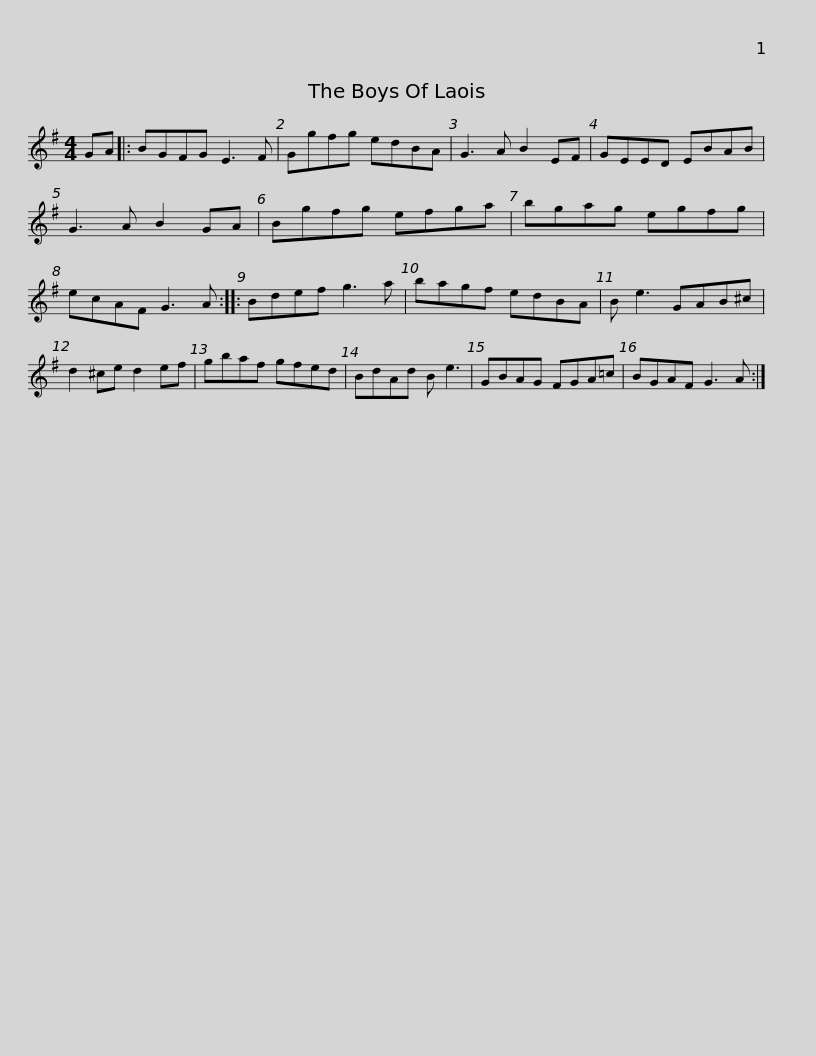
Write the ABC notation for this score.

X:1
L:1/8
M:4/4
I:linebreak $
K:Emin
V:1 treble
V:1
 GA |: BGFG E3 F | Ggfg edBA | G3 A B2 EF | GEED EBAB | %5
 G3 A B2 GA |$ Bgfg efga | bgag egfg | ecAF G3 A :: Bdef g3 a | %10
 bagf edBA |$ B e3 GAB^c | d2 ^ce d2 ef | gbaf gfed | BdAd B e3 | %15
 GBAG FGA=c | BGAF G3 A :| %17
